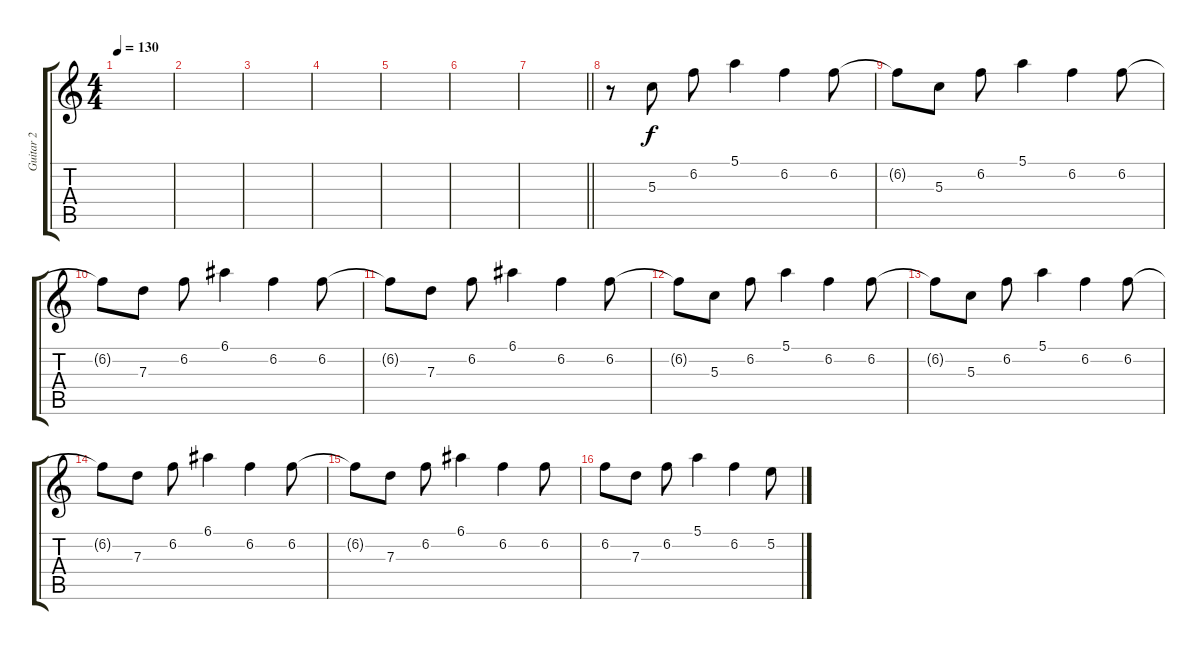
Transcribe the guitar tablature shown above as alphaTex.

\track ("Guitar 2" "Guitar 2") {instrument electricguitarclean}
\staff {score tabs}
\tuning (E4 B3 G3 D3 A2 E2) {hide}
\ts (4 4)
\tempo 130
\clef g2
\ks c
|
|
|
|
|
|
\barLineRight lightlight
|
r.8 5.3.8 6.2.8 5.1.4 6.2.4 6.2.8 |
6.2{t}.8 5.3.8 6.2.8 5.1.4 6.2.4 6.2.8 |
6.2{t}.8 7.3.8 6.2.8 6.1.4 6.2.4 6.2.8 |
6.2{t}.8 7.3.8 6.2.8 6.1.4 6.2.4 6.2.8 |
6.2{t}.8 5.3.8 6.2.8 5.1.4 6.2.4 6.2.8 |
6.2{t}.8 5.3.8 6.2.8 5.1.4 6.2.4 6.2.8 |
6.2{t}.8 7.3.8 6.2.8 6.1.4 6.2.4 6.2.8 |
6.2{t}.8 7.3.8 6.2.8 6.1.4 6.2.4 6.2.8 |
6.2.8 7.3.8 6.2.8 5.1.4 6.2.4 5.2.8
